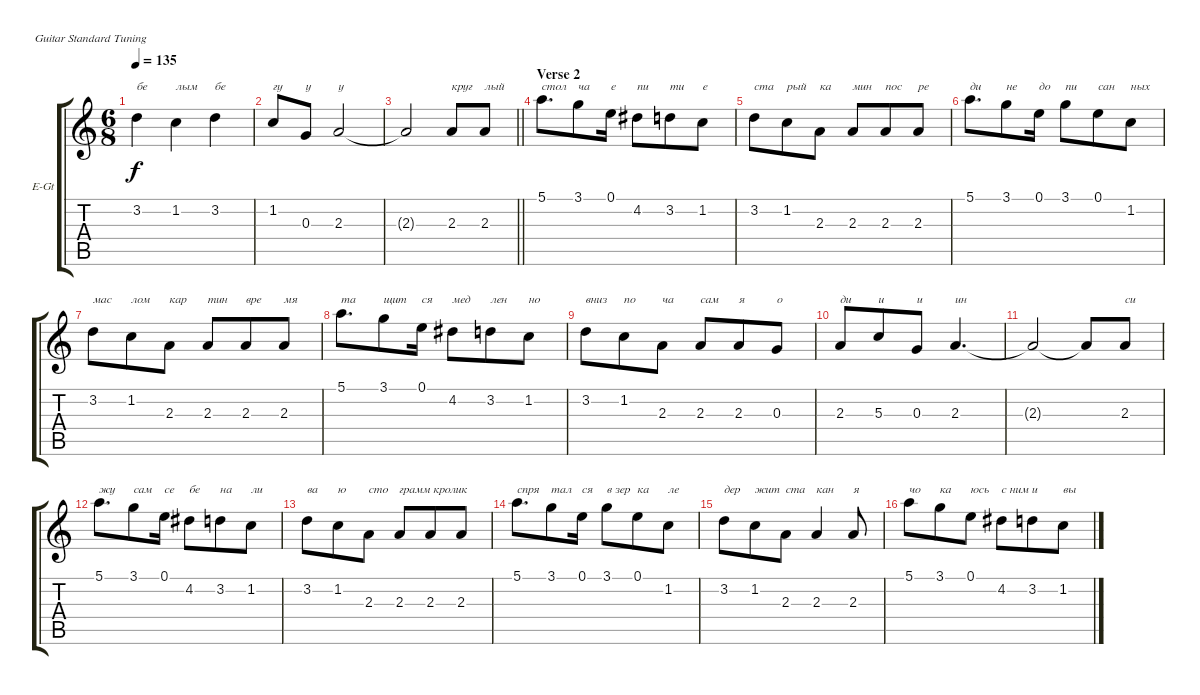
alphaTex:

\bracketExtendMode groupsimilarinstruments
\firstSystemTrackNameOrientation horizontal
\otherSystemsTrackNameOrientation horizontal
\track ("vocal (Artur Potemkin)" "E-Gt") {instrument electricguitarclean}
\staff {score tabs}
\tuning (E4 B3 G3 D3 A2 E2)
\ts (6 8)
\tempo 135
\clef g2
\scale
0.333333
\ks aminor
3.2.4{txt "бе" dy f} 1.2.4{txt "лым"} 3.2.4{txt "бе"} |
\scale
0.333333 1.2.8{txt "гу"} 0.3.8{txt "у"} 2.3.2{txt "у"} |
\scale
0.333333
\barLineRight lightlight
2.3{t}.2 2.3.8{txt "круг"} 2.3.8{txt "лый"} |
\section ("" "Verse 2")
\scale
0.333333 5.1.8{d txt "стол"} 3.1.8{txt "ча"} 0.1.16{txt "е"} 4.2.8{txt "пи"} 3.2.8{txt "ти"} 1.2.8{txt "е"} |
\scale
0.333333 3.2.8{txt "ста"} 1.2.8{txt "рый"} 2.3.8{txt "ка"} 2.3.8{txt "мин"} 2.3.8{txt "пос"} 2.3.8{txt "ре"} |
\scale
0.333333 5.1.8{d txt "ди"} 3.1.8{txt "не"} 0.1.16{txt "до"} 3.1.8{txt "пи"} 0.1.8{txt "сан"} 1.2.8{txt "ных"} |
\scale
0.333333 3.2.8{txt "мас"} 1.2.8{txt "лом"} 2.3.8{txt "кар"} 2.3.8{txt "тин"} 2.3.8{txt "вре"} 2.3.8{txt "мя"} |
\scale
0.333333 5.1.8{d txt "та"} 3.1.8{txt "щит"} 0.1.16{txt "ся"} 4.2.8{txt "мед"} 3.2.8{txt "лен"} 1.2.8{txt "но"} |
\scale
0.333333 3.2.8{txt "вниз"} 1.2.8{txt "по"} 2.3.8{txt "ча"} 2.3.8{txt "сам"} 2.3.8{txt "я"} 0.3.8{txt "о"} |
\scale
0.333333 2.3.8{txt "ди"} 5.3.8{txt "и"} 0.3.8{txt "и"} 2.3.4{d txt "ин"} |
\scale
0.333333 2.3{t}.2 2.3{t}.8 2.3.8{txt "си"} |
\scale
0.333333 5.1.8{d txt "жу"} 3.1.8{txt "сам"} 0.1.16{txt "се"} 4.2.8{txt "бе"} 3.2.8{txt "на"} 1.2.8{txt "ли"} |
\scale
0.333333 3.2.8{txt "ва"} 1.2.8{txt "ю"} 2.3.8{txt "сто"} 2.3.8{txt "грамм кролик"} 2.3.8 2.3.8 |
\scale
0.333333 5.1.8{d txt "спря"} 3.1.8{txt "тал"} 0.1.16{txt "ся"} 3.1.8{txt "в зер"} 0.1.8{txt "ка"} 1.2.8{txt "ле"} |
\scale
0.333333 3.2.8{txt "дер"} 1.2.8{txt "жит"} 2.3.8{txt "ста"} 2.3.4{txt "кан"} 2.3.8{txt "я"} |
\scale
0.333333 5.1.8{txt "чо"} 3.1.8{txt "ка"} 0.1.8{txt "юсь"} 4.2.8{txt "с ним и"} 3.2.8 1.2.8{txt "вы"}
